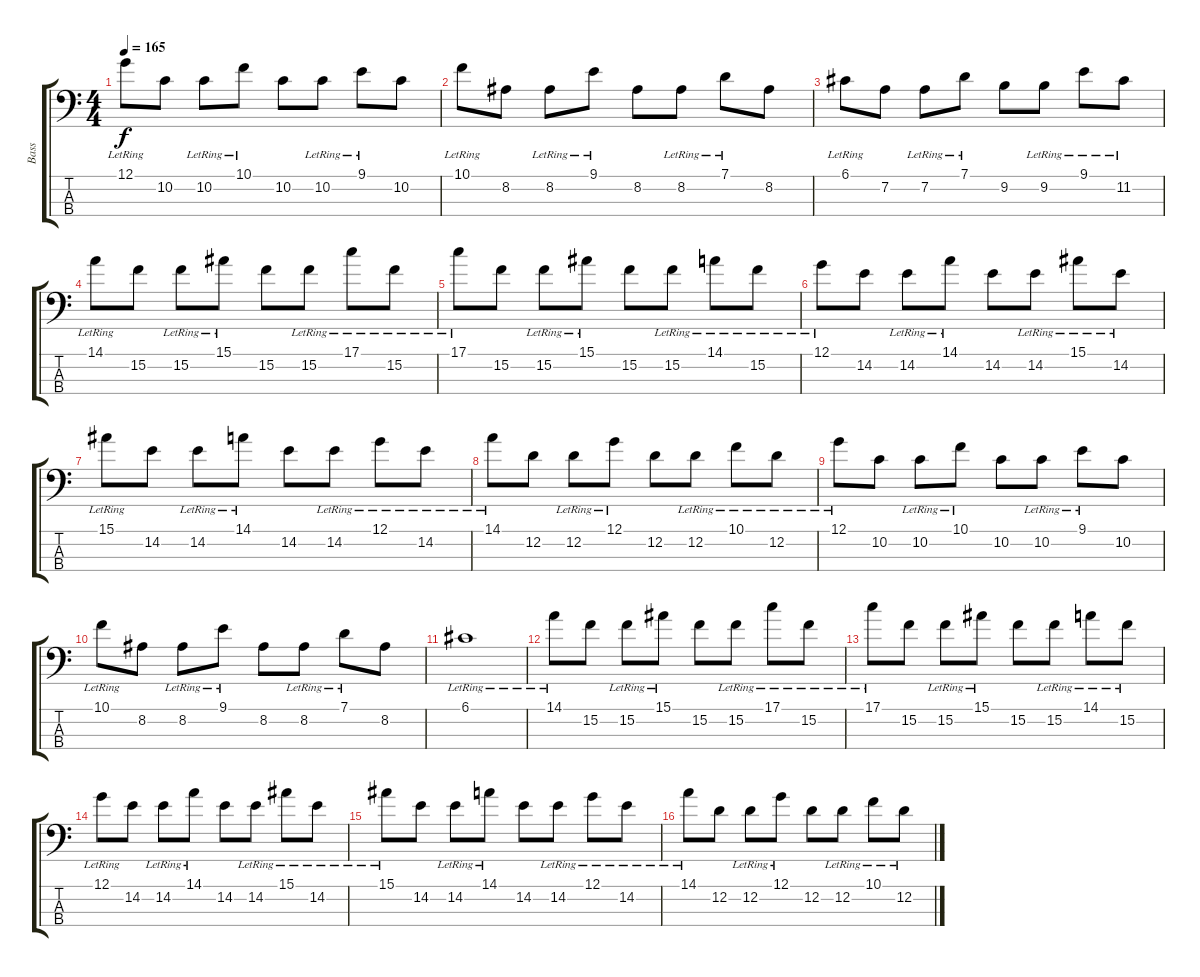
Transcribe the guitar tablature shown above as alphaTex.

\track ("Bass" "Bass") {instrument electricbasspick}
\staff {score tabs}
\tuning (G2 D2 A1 E1) {hide}
\ts (4 4)
\tempo 165
\clef f4
\ks c
12.1{lr}.8{dy f} 10.2.8 10.2{lr}.8 10.1{lr}.8 10.2.8 10.2{lr}.8 9.1{lr}.8 10.2.8 |
10.1{lr}.8 8.2.8 8.2{lr}.8 9.1{lr}.8 8.2.8 8.2{lr}.8 7.1{lr}.8 8.2.8 |
6.1{lr}.8 7.2.8 7.2{lr}.8 7.1{lr}.8 9.2.8 9.2{lr}.8 9.1{lr}.8 11.2{lr}.8 |
14.1{lr}.8 15.2.8 15.2{lr}.8 15.1{lr}.8 15.2.8 15.2{lr}.8 17.1{lr}.8 15.2{lr}.8 |
17.1{lr}.8 15.2.8 15.2{lr}.8 15.1{lr}.8 15.2.8 15.2{lr}.8 14.1{lr}.8 15.2{lr}.8 |
12.1{lr}.8 14.2.8 14.2{lr}.8 14.1{lr}.8 14.2.8 14.2{lr}.8 15.1{lr}.8 14.2{lr}.8 |
15.1{lr}.8 14.2.8 14.2{lr}.8 14.1{lr}.8 14.2.8 14.2{lr}.8 12.1{lr}.8 14.2{lr}.8 |
14.1{lr}.8 12.2.8 12.2{lr}.8 12.1{lr}.8 12.2.8 12.2{lr}.8 10.1{lr}.8 12.2{lr}.8 |
12.1{lr}.8 10.2.8 10.2{lr}.8 10.1{lr}.8 10.2.8 10.2{lr}.8 9.1{lr}.8 10.2.8 |
10.1{lr}.8 8.2.8 8.2{lr}.8 9.1{lr}.8 8.2.8 8.2{lr}.8 7.1{lr}.8 8.2.8 |
6.1{lr}.1 |
14.1{lr}.8 15.2.8 15.2{lr}.8 15.1{lr}.8 15.2.8 15.2{lr}.8 17.1{lr}.8 15.2{lr}.8 |
17.1{lr}.8 15.2.8 15.2{lr}.8 15.1{lr}.8 15.2.8 15.2{lr}.8 14.1{lr}.8 15.2{lr}.8 |
12.1{lr}.8 14.2.8 14.2{lr}.8 14.1{lr}.8 14.2.8 14.2{lr}.8 15.1{lr}.8 14.2{lr}.8 |
15.1{lr}.8 14.2.8 14.2{lr}.8 14.1{lr}.8 14.2.8 14.2{lr}.8 12.1{lr}.8 14.2{lr}.8 |
14.1{lr}.8 12.2.8 12.2{lr}.8 12.1{lr}.8 12.2.8 12.2{lr}.8 10.1{lr}.8 12.2{lr}.8
